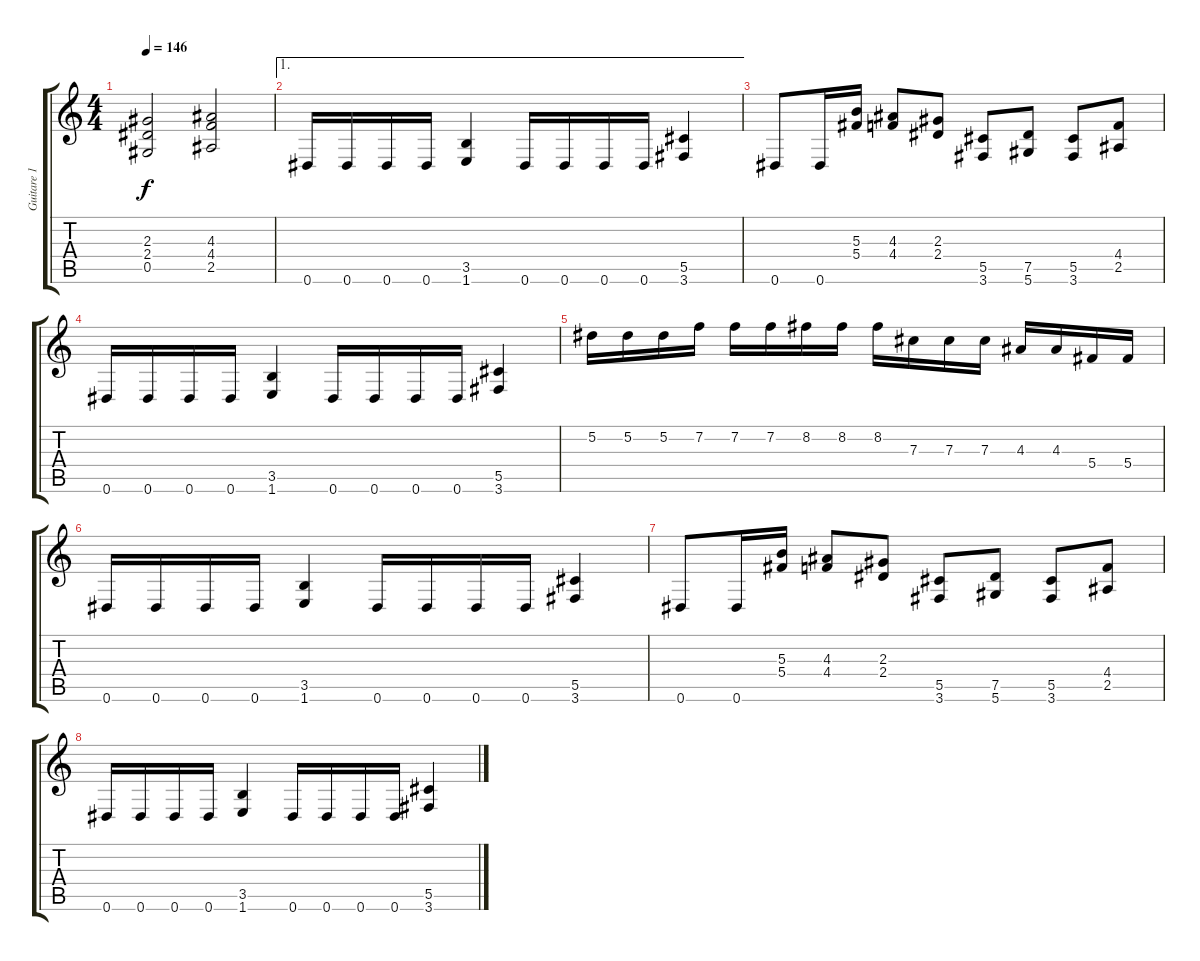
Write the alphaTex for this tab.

\track ("Guitare 1" "Guitare 1") {instrument distortionguitar}
\staff {score tabs}
\tuning (Eb4 Bb3 Gb3 Db3 Ab2 Eb2) {hide}
\ts (4 4)
\tempo 146
\clef g2
\ks c
(2.3 2.4 0.5).2{dy f} (4.3 4.4 2.5).2 |
\ae 1
0.6.16 0.6.16 0.6.16 0.6.16 (3.5 1.6).4 0.6.16 0.6.16 0.6.16 0.6.16 (5.5 3.6).4 |
0.6.8 0.6.16 (5.3 5.4).16 (4.3 4.4).8 (2.3 2.4).8 (5.5 3.6).8 (7.5 5.6).8 (5.5 3.6).8 (4.4 2.5).8 |
0.6.16 0.6.16 0.6.16 0.6.16 (3.5 1.6).4 0.6.16 0.6.16 0.6.16 0.6.16 (5.5 3.6).4 |
5.2.16 5.2.16 5.2.16 7.2.16 7.2.16 7.2.16 8.2.16 8.2.16 8.2.16 7.3.16 7.3.16 7.3.16 4.3.16 4.3.16 5.4.16 5.4.16 |
0.6.16 0.6.16 0.6.16 0.6.16 (3.5 1.6).4 0.6.16 0.6.16 0.6.16 0.6.16 (5.5 3.6).4 |
0.6.8 0.6.16 (5.3 5.4).16 (4.3 4.4).8 (2.3 2.4).8 (5.5 3.6).8 (7.5 5.6).8 (5.5 3.6).8 (4.4 2.5).8 |
0.6.16 0.6.16 0.6.16 0.6.16 (3.5 1.6).4 0.6.16 0.6.16 0.6.16 0.6.16 (5.5 3.6).4
